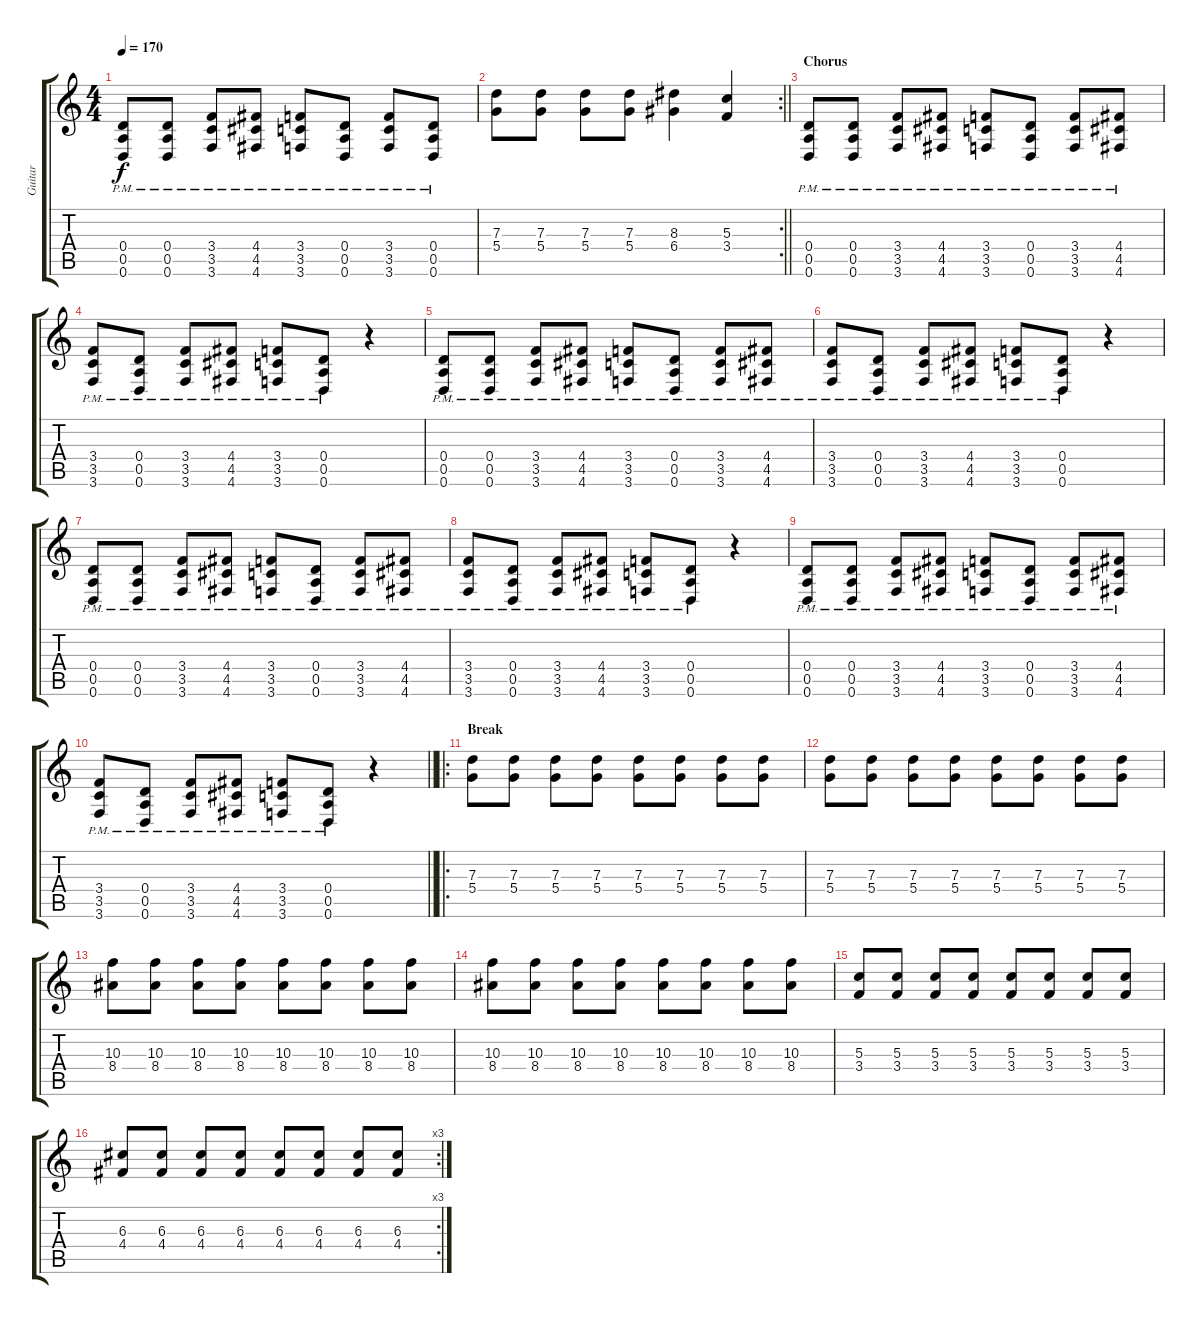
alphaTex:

\track ("Guitar" "Guitar") {instrument distortionguitar}
\staff {score tabs}
\tuning (E4 B3 G3 D3 A2 D2) {hide}
\ts (4 4)
\tempo 170
\clef g2
\ks c
(0.4{pm} 0.5{pm} 0.6{pm}).8{dy f} (0.4{pm} 0.5{pm} 0.6{pm}).8 (3.4{pm} 3.5{pm} 3.6{pm}).8 (4.4{pm} 4.5{pm} 4.6{pm}).8 (3.4{pm} 3.5{pm} 3.6{pm}).8 (0.4{pm} 0.5{pm} 0.6{pm}).8 (3.4{pm} 3.5{pm} 3.6{pm}).8 (0.4{pm} 0.5{pm} 0.6{pm}).8 |
\rc 2
\barLineRight lightlight
(7.3 5.4).8 (7.3 5.4).8 (7.3 5.4).8 (7.3 5.4).8 (8.3 6.4).4 (5.3 3.4).4 |
\section ("" "Chorus")
(0.4{pm} 0.5{pm} 0.6{pm}).8 (0.4{pm} 0.5{pm} 0.6{pm}).8 (3.4{pm} 3.5{pm} 3.6{pm}).8 (4.4{pm} 4.5{pm} 4.6{pm}).8 (3.4{pm} 3.5{pm} 3.6{pm}).8 (0.4{pm} 0.5{pm} 0.6{pm}).8 (3.4{pm} 3.5{pm} 3.6{pm}).8 (4.4{pm} 4.5{pm} 4.6{pm}).8 |
(3.4{pm} 3.5{pm} 3.6{pm}).8 (0.4{pm} 0.5{pm} 0.6{pm}).8 (3.4{pm} 3.5{pm} 3.6{pm}).8 (4.4{pm} 4.5{pm} 4.6{pm}).8 (3.4{pm} 3.5{pm} 3.6{pm}).8 (0.4{pm} 0.5{pm} 0.6{pm}).8 r.4 |
(0.4{pm} 0.5{pm} 0.6{pm}).8 (0.4{pm} 0.5{pm} 0.6{pm}).8 (3.4{pm} 3.5{pm} 3.6{pm}).8 (4.4{pm} 4.5{pm} 4.6{pm}).8 (3.4{pm} 3.5{pm} 3.6{pm}).8 (0.4{pm} 0.5{pm} 0.6{pm}).8 (3.4{pm} 3.5{pm} 3.6{pm}).8 (4.4{pm} 4.5{pm} 4.6{pm}).8 |
(3.4{pm} 3.5{pm} 3.6{pm}).8 (0.4{pm} 0.5{pm} 0.6{pm}).8 (3.4{pm} 3.5{pm} 3.6{pm}).8 (4.4{pm} 4.5{pm} 4.6{pm}).8 (3.4{pm} 3.5{pm} 3.6{pm}).8 (0.4{pm} 0.5{pm} 0.6{pm}).8 r.4 |
(0.4{pm} 0.5{pm} 0.6{pm}).8 (0.4{pm} 0.5{pm} 0.6{pm}).8 (3.4{pm} 3.5{pm} 3.6{pm}).8 (4.4{pm} 4.5{pm} 4.6{pm}).8 (3.4{pm} 3.5{pm} 3.6{pm}).8 (0.4{pm} 0.5{pm} 0.6{pm}).8 (3.4{pm} 3.5{pm} 3.6{pm}).8 (4.4{pm} 4.5{pm} 4.6{pm}).8 |
(3.4{pm} 3.5{pm} 3.6{pm}).8 (0.4{pm} 0.5{pm} 0.6{pm}).8 (3.4{pm} 3.5{pm} 3.6{pm}).8 (4.4{pm} 4.5{pm} 4.6{pm}).8 (3.4{pm} 3.5{pm} 3.6{pm}).8 (0.4{pm} 0.5{pm} 0.6{pm}).8 r.4 |
(0.4{pm} 0.5{pm} 0.6{pm}).8 (0.4{pm} 0.5{pm} 0.6{pm}).8 (3.4{pm} 3.5{pm} 3.6{pm}).8 (4.4{pm} 4.5{pm} 4.6{pm}).8 (3.4{pm} 3.5{pm} 3.6{pm}).8 (0.4{pm} 0.5{pm} 0.6{pm}).8 (3.4{pm} 3.5{pm} 3.6{pm}).8 (4.4{pm} 4.5{pm} 4.6{pm}).8 |
\barLineRight lightlight
(3.4{pm} 3.5{pm} 3.6{pm}).8 (0.4{pm} 0.5{pm} 0.6{pm}).8 (3.4{pm} 3.5{pm} 3.6{pm}).8 (4.4{pm} 4.5{pm} 4.6{pm}).8 (3.4{pm} 3.5{pm} 3.6{pm}).8 (0.4{pm} 0.5{pm} 0.6{pm}).8 r.4 |
\ro
\section ("" "Break")
(7.3 5.4).8 (7.3 5.4).8 (7.3 5.4).8 (7.3 5.4).8 (7.3 5.4).8 (7.3 5.4).8 (7.3 5.4).8 (7.3 5.4).8 |
(7.3 5.4).8 (7.3 5.4).8 (7.3 5.4).8 (7.3 5.4).8 (7.3 5.4).8 (7.3 5.4).8 (7.3 5.4).8 (7.3 5.4).8 |
(10.3 8.4).8 (10.3 8.4).8 (10.3 8.4).8 (10.3 8.4).8 (10.3 8.4).8 (10.3 8.4).8 (10.3 8.4).8 (10.3 8.4).8 |
(10.3 8.4).8 (10.3 8.4).8 (10.3 8.4).8 (10.3 8.4).8 (10.3 8.4).8 (10.3 8.4).8 (10.3 8.4).8 (10.3 8.4).8 |
(5.3 3.4).8 (5.3 3.4).8 (5.3 3.4).8 (5.3 3.4).8 (5.3 3.4).8 (5.3 3.4).8 (5.3 3.4).8 (5.3 3.4).8 |
\rc 3
(6.3 4.4).8 (6.3 4.4).8 (6.3 4.4).8 (6.3 4.4).8 (6.3 4.4).8 (6.3 4.4).8 (6.3 4.4).8 (6.3 4.4).8
